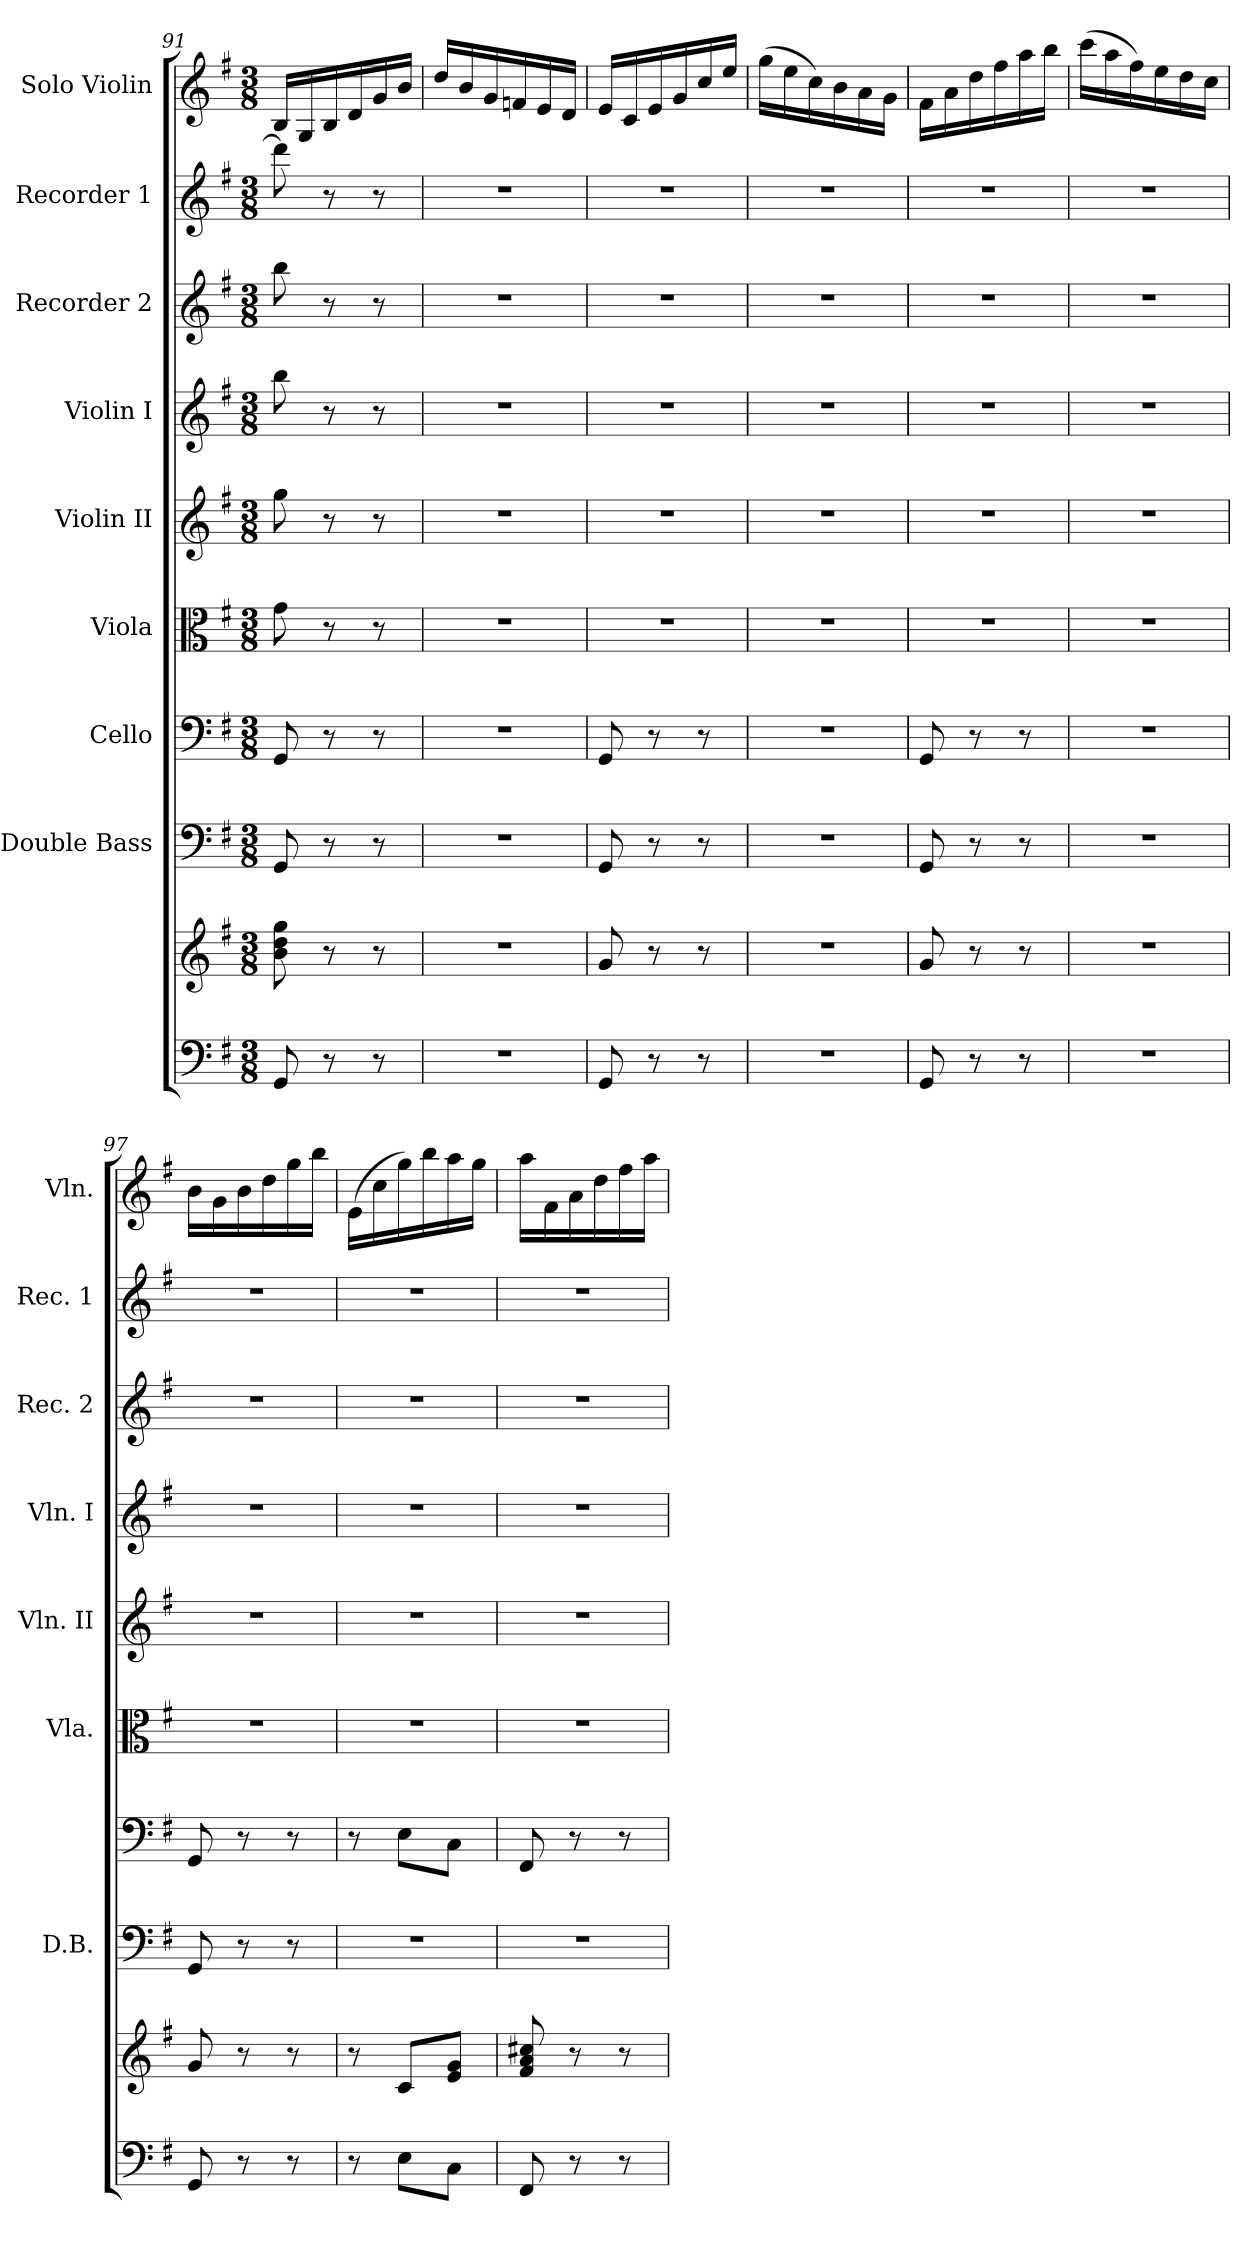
**kern	**kern	**kern	**kern	**kern	**kern	**kern	**kern	**kern	**kern
*part9	*part9	*part8	*part7	*part6	*part5	*part4	*part3	*part2	*part1
*staff10	*staff9	*staff8	*staff7	*staff6	*staff5	*staff4	*staff3	*staff2	*staff1
*	*	*I"Double Bass	*I"Cello	*I"Viola	*I"Violin II	*I"Violin I	*I"Recorder 2	*I"Recorder 1	*I"Solo Violin
*	*	*I'D.B.	*	*I'Vla.	*I'Vln. II	*I'Vln. I	*I'Rec. 2	*I'Rec. 1	*I'Vln.
*clefF4	*clefG2	*clefF4	*clefF4	*clefC3	*clefG2	*clefG2	*clefG2	*clefG2	*clefG2
*	*	*ITrd7c12	*	*	*	*	*	*	*
*k[f#]	*k[f#]	*k[f#]	*k[f#]	*k[f#]	*k[f#]	*k[f#]	*k[f#]	*k[f#]	*k[f#]
*G:	*G:	*G:	*G:	*G:	*G:	*G:	*G:	*G:	*G:
*M3/8	*M3/8	*M3/8	*M3/8	*M3/8	*M3/8	*M3/8	*M3/8	*M3/8	*M3/8
=91	=91	=91	=91	=91	=91	=91	=91	=91	=91
8GG/	8b\ 8dd\ 8gg\	8GGG/	8GG/	8g\	8gg\	8bb\	8bb\	8ddd\]	16B/LL
.	.	.	.	.	.	.	.	.	16G/
8r	8r	8r	8r	8r	8r	8r	8r	8r	16B/
.	.	.	.	.	.	.	.	.	16d/
8r	8r	8r	8r	8r	8r	8r	8r	8r	16g/
.	.	.	.	.	.	.	.	.	16b/JJ
=92	=92	=92	=92	=92	=92	=92	=92	=92	=92
4.r	4.r	4.r	4.r	4.r	4.r	4.r	4.r	4.r	16dd/LL
.	.	.	.	.	.	.	.	.	16b/
.	.	.	.	.	.	.	.	.	16g/
.	.	.	.	.	.	.	.	.	16fn/
.	.	.	.	.	.	.	.	.	16e/
.	.	.	.	.	.	.	.	.	16d/JJ
=93	=93	=93	=93	=93	=93	=93	=93	=93	=93
8GG/	8g/	8GGG/	8GG/	4.r	4.r	4.r	4.r	4.r	16e/LL
.	.	.	.	.	.	.	.	.	16c/
8r	8r	8r	8r	.	.	.	.	.	16e/
.	.	.	.	.	.	.	.	.	16g/
8r	8r	8r	8r	.	.	.	.	.	16cc/
.	.	.	.	.	.	.	.	.	16ee/JJ
=94	=94	=94	=94	=94	=94	=94	=94	=94	=94
4.r	4.r	4.r	4.r	4.r	4.r	4.r	4.r	4.r	(>16gg\LL
.	.	.	.	.	.	.	.	.	16ee\
.	.	.	.	.	.	.	.	.	16cc\)
.	.	.	.	.	.	.	.	.	16b\
.	.	.	.	.	.	.	.	.	16a\
.	.	.	.	.	.	.	.	.	16g\JJ
=95	=95	=95	=95	=95	=95	=95	=95	=95	=95
8GG/	8g/	8GGG/	8GG/	4.r	4.r	4.r	4.r	4.r	16f#\LL
.	.	.	.	.	.	.	.	.	16a\
8r	8r	8r	8r	.	.	.	.	.	16dd\
.	.	.	.	.	.	.	.	.	16ff#\
8r	8r	8r	8r	.	.	.	.	.	16aa\
.	.	.	.	.	.	.	.	.	16bb\JJ
=96	=96	=96	=96	=96	=96	=96	=96	=96	=96
4.r	4.r	4.r	4.r	4.r	4.r	4.r	4.r	4.r	(>16ccc\LL
.	.	.	.	.	.	.	.	.	16aa\
.	.	.	.	.	.	.	.	.	16ff#\)
.	.	.	.	.	.	.	.	.	16ee\
.	.	.	.	.	.	.	.	.	16dd\
.	.	.	.	.	.	.	.	.	16cc\JJ
=97	=97	=97	=97	=97	=97	=97	=97	=97	=97
8GG/	8g/	8GGG/	8GG/	4.r	4.r	4.r	4.r	4.r	16b\LL
.	.	.	.	.	.	.	.	.	16g\
8r	8r	8r	8r	.	.	.	.	.	16b\
.	.	.	.	.	.	.	.	.	16dd\
8r	8r	8r	8r	.	.	.	.	.	16gg\
.	.	.	.	.	.	.	.	.	16bb\JJ
=98	=98	=98	=98	=98	=98	=98	=98	=98	=98
8r	8r	4.r	8r	4.r	4.r	4.r	4.r	4.r	(>16e\LL
.	.	.	.	.	.	.	.	.	16cc\
8E\L	8c/L	.	8E\L	.	.	.	.	.	16gg\)
.	.	.	.	.	.	.	.	.	16bb\
8C\J	8e/ 8g/J	.	8C\J	.	.	.	.	.	16aa\
.	.	.	.	.	.	.	.	.	16gg\JJ
!!LO:PB:g=z
=99	=99	=99	=99	=99	=99	=99	=99	=99	=99
8FF#/	8f#/ 8a/ 8cc#X/	4.r	8FF#/	4.r	4.r	4.r	4.r	4.r	16aa\LL
.	.	.	.	.	.	.	.	.	16f#\
8r	8r	.	8r	.	.	.	.	.	16a\
.	.	.	.	.	.	.	.	.	16dd\
8r	8r	.	8r	.	.	.	.	.	16ff#\
.	.	.	.	.	.	.	.	.	16aa\JJ
=	=	=	=	=	=	=	=	=	=
*-	*-	*-	*-	*-	*-	*-	*-	*-	*-
